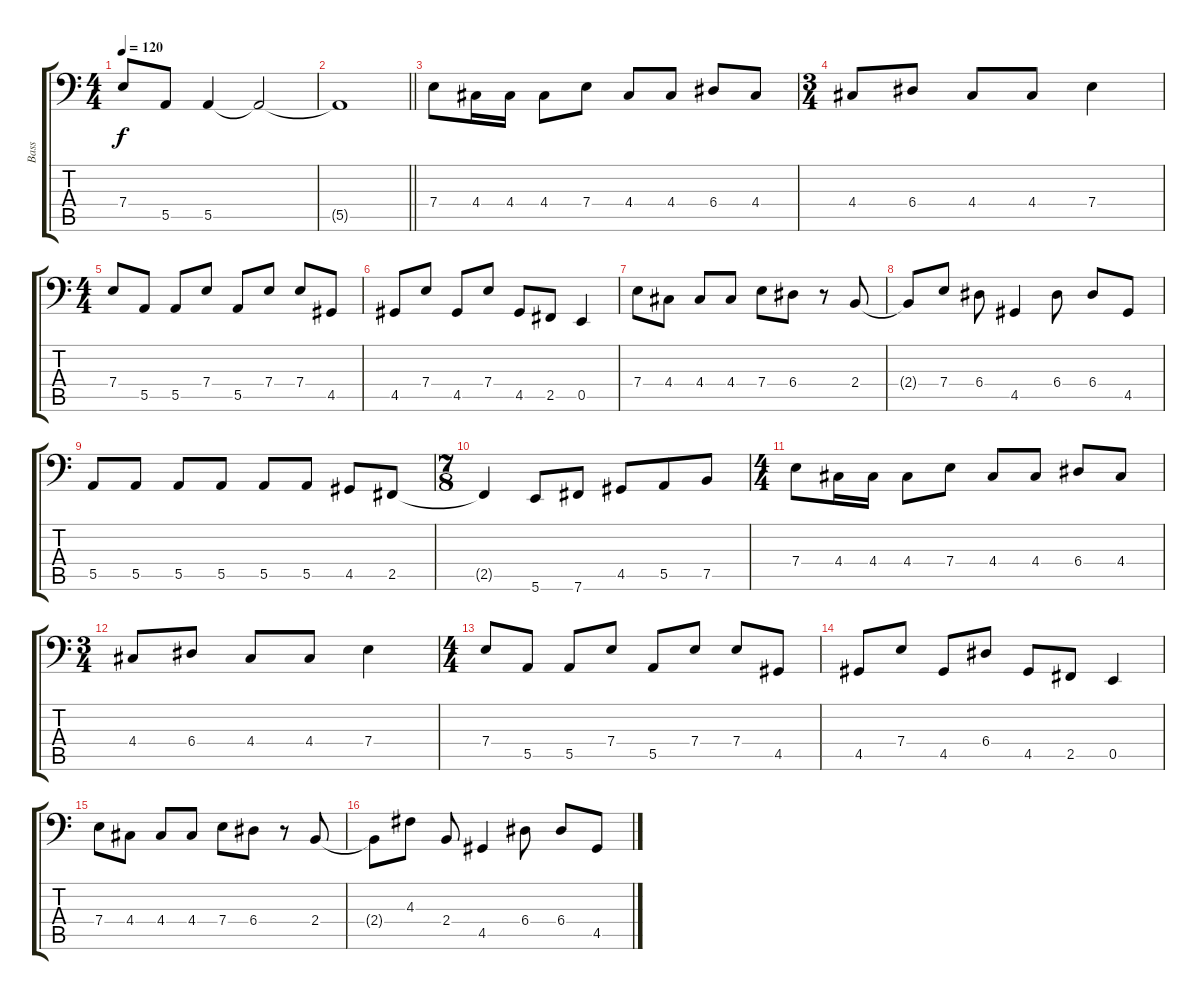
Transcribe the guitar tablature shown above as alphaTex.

\track ("Bass" "Bass") {instrument electricbassfinger}
\staff {score tabs}
\tuning (C3 G2 D2 A1 E1 B0) {hide}
\ts (4 4)
\tempo 120
\clef f4
\ks c
7.4.8{dy f} 5.5.8 5.5.4 5.5{t}.2 |
\barLineRight lightlight
5.5{t}.1 |
7.4.8 4.4.16 4.4.16 4.4.8 7.4.8 4.4.8 4.4.8 6.4.8 4.4.8 |
\ts (3 4)
4.4.8 6.4.8 4.4.8 4.4.8 7.4.4 |
\ts (4 4)
7.4.8 5.5.8 5.5.8 7.4.8 5.5.8 7.4.8 7.4.8 4.5.8 |
4.5.8 7.4.8 4.5.8 7.4.8 4.5.8 2.5.8 0.5.4 |
7.4.8 4.4.8 4.4.8 4.4.8 7.4.8 6.4.8 r.8 2.4.8 |
2.4{t}.8 7.4.8 6.4.8 4.5.4 6.4.8 6.4.8 4.5.8 |
5.5.8 5.5.8 5.5.8 5.5.8 5.5.8 5.5.8 4.5.8 2.5.8 |
\ts (7 8)
2.5{t}.4 5.6.8 7.6.8 4.5.8 5.5.8 7.5.8 |
\ts (4 4)
7.4.8 4.4.16 4.4.16 4.4.8 7.4.8 4.4.8 4.4.8 6.4.8 4.4.8 |
\ts (3 4)
4.4.8 6.4.8 4.4.8 4.4.8 7.4.4 |
\ts (4 4)
7.4.8 5.5.8 5.5.8 7.4.8 5.5.8 7.4.8 7.4.8 4.5.8 |
4.5.8 7.4.8 4.5.8 6.4.8 4.5.8 2.5.8 0.5.4 |
7.4.8 4.4.8 4.4.8 4.4.8 7.4.8 6.4.8 r.8 2.4.8 |
2.4{t}.8 4.3.8 2.4.8 4.5.4 6.4.8 6.4.8 4.5.8
